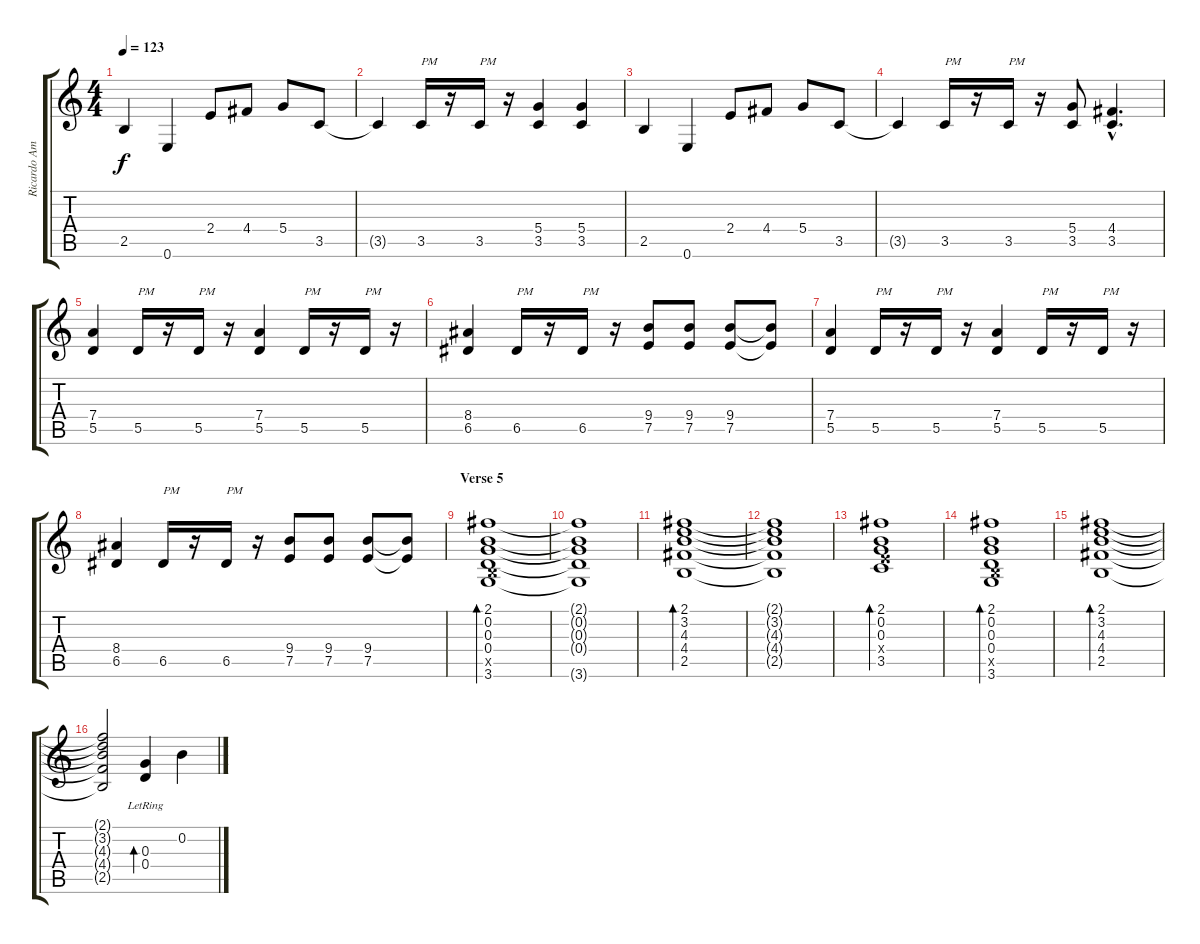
\track ("Ricardo Amorim (Electric Guitar 1)" "Ricardo Am") {instrument distortionguitar}
\staff {score tabs}
\tuning (E4 B3 G3 D3 A2 E2) {hide}
\ts (4 4)
\tempo 123
\clef g2
\ks c
2.5.4{dy f} 0.6.4 2.4.8 4.4.8 5.4.8 3.5.8 |
3.5{t}.4 3.5.16{txt "PM"} r.16 3.5.16{txt "PM"} r.16 (5.4 3.5).4 (5.4 3.5).4 |
2.5.4 0.6.4 2.4.8 4.4.8 5.4.8 3.5.8 |
3.5{t}.4 3.5.16{txt "PM"} r.16 3.5.16{txt "PM"} r.16 (5.4 3.5).8 (4.4{hac} 3.5{hac}).4{d} |
(7.4 5.5).4 5.5.16{txt "PM"} r.16 5.5.16{txt "PM"} r.16 (7.4 5.5).4 5.5.16{txt "PM"} r.16 5.5.16{txt "PM"} r.16 |
(8.4 6.5).4 6.5.16{txt "PM"} r.16 6.5.16{txt "PM"} r.16 (9.4 7.5).8 (9.4 7.5).8 (9.4 7.5).8 (9.4{t} 7.5{t}).8 |
(7.4 5.5).4 5.5.16{txt "PM"} r.16 5.5.16{txt "PM"} r.16 (7.4 5.5).4 5.5.16{txt "PM"} r.16 5.5.16{txt "PM"} r.16 |
(8.4 6.5).4 6.5.16{txt "PM"} r.16 6.5.16{txt "PM"} r.16 (9.4 7.5).8 (9.4 7.5).8 (9.4 7.5).8 (9.4{t} 7.5{t}).8 |
\section ("" "Verse 5")
(2.1 0.2 0.3 0.4 2.5{x} 3.6).1{bd 240 volume 12 instrument electricguitarjazz} |
(2.1{t} 0.2{t} 0.3{t} 0.4{t} 3.6{t}).1 |
(2.1 3.2 4.3 4.4 2.5).1{bd 240} |
(2.1{t} 3.2{t} 4.3{t} 4.4{t} 2.5{t}).1 |
(2.1 0.2 0.3 2.4{x} 3.5).1{bd 240} |
(2.1 0.2 0.3 0.4 2.5{x} 3.6).1{bd 240} |
(2.1 3.2 4.3 4.4 2.5).1{bd 240} |
(2.1{t} 3.2{t} 4.3{t} 4.4{t} 2.5{t}).2 (0.3 0.4{lr}).4{bd 240} 0.2.4
